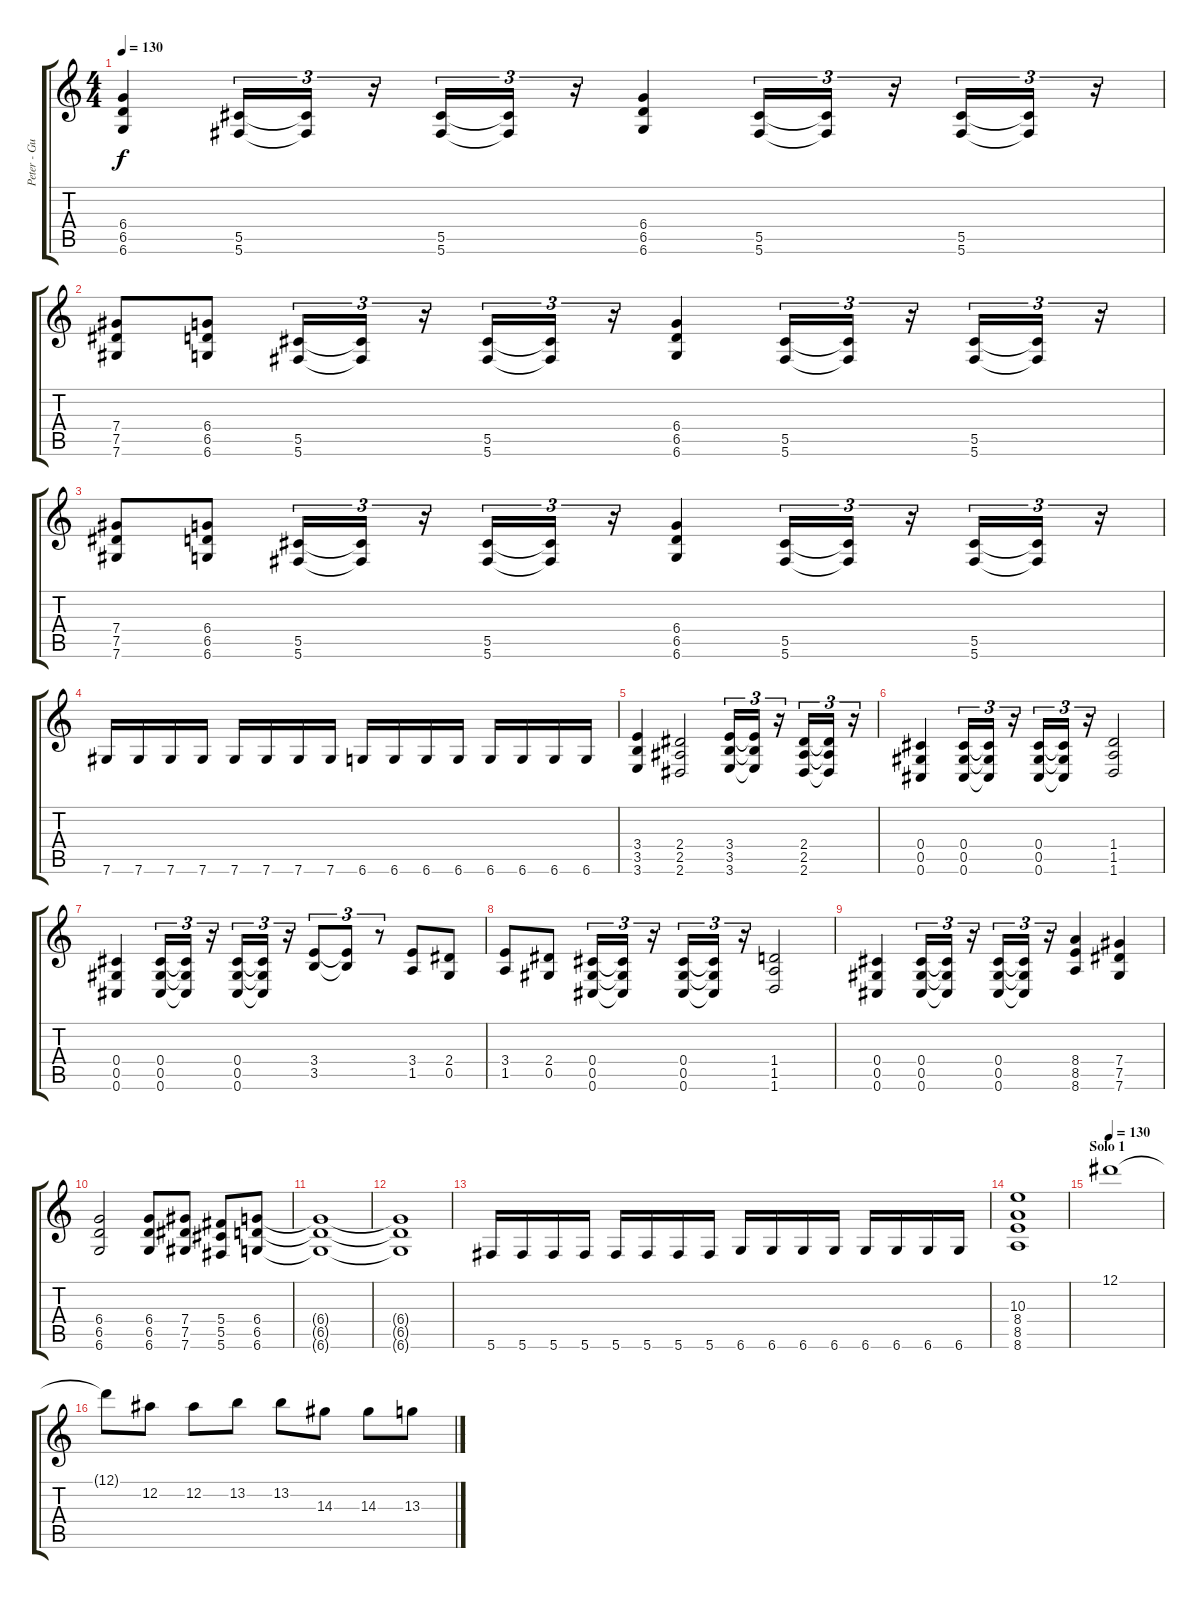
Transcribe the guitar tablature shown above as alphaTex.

\track ("Peter - Guitar" "Peter - Gu") {instrument distortionguitar}
\staff {score tabs}
\tuning (Eb4 Bb3 Gb3 Db3 Ab2 Db2) {hide}
\ts (4 4)
\tempo 130
\clef g2
\ks c
(6.4 6.5 6.6).4{dy f} (5.5 5.6).16{tu (3 2)} (5.5{t} 5.6{t}).16{tu (3 2)} r.16{tu (3 2)} (5.5 5.6).16{tu (3 2)} (5.5{t} 5.6{t}).16{tu (3 2)} r.16{tu (3 2)} (6.4 6.5 6.6).4 (5.5 5.6).16{tu (3 2)} (5.5{t} 5.6{t}).16{tu (3 2)} r.16{tu (3 2)} (5.5 5.6).16{tu (3 2)} (5.5{t} 5.6{t}).16{tu (3 2)} r.16{tu (3 2)} |
(7.4 7.5 7.6).8 (6.4 6.5 6.6).8 (5.5 5.6).16{tu (3 2)} (5.5{t} 5.6{t}).16{tu (3 2)} r.16{tu (3 2)} (5.5 5.6).16{tu (3 2)} (5.5{t} 5.6{t}).16{tu (3 2)} r.16{tu (3 2)} (6.4 6.5 6.6).4 (5.5 5.6).16{tu (3 2)} (5.5{t} 5.6{t}).16{tu (3 2)} r.16{tu (3 2)} (5.5 5.6).16{tu (3 2)} (5.5{t} 5.6{t}).16{tu (3 2)} r.16{tu (3 2)} |
(7.4 7.5 7.6).8 (6.4 6.5 6.6).8 (5.5 5.6).16{tu (3 2)} (5.5{t} 5.6{t}).16{tu (3 2)} r.16{tu (3 2)} (5.5 5.6).16{tu (3 2)} (5.5{t} 5.6{t}).16{tu (3 2)} r.16{tu (3 2)} (6.4 6.5 6.6).4 (5.5 5.6).16{tu (3 2)} (5.5{t} 5.6{t}).16{tu (3 2)} r.16{tu (3 2)} (5.5 5.6).16{tu (3 2)} (5.5{t} 5.6{t}).16{tu (3 2)} r.16{tu (3 2)} |
7.6.16 7.6.16 7.6.16 7.6.16 7.6.16 7.6.16 7.6.16 7.6.16 6.6.16 6.6.16 6.6.16 6.6.16 6.6.16 6.6.16 6.6.16 6.6.16 |
(3.4 3.5 3.6).4 (2.4 2.5 2.6).2 (3.4 3.5 3.6).16{tu (3 2)} (3.4{t} 3.5{t} 3.6{t}).16{tu (3 2)} r.16{tu (3 2)} (2.4 2.5 2.6).16{tu (3 2)} (2.4{t} 2.5{t} 2.6{t}).16{tu (3 2)} r.16{tu (3 2)} |
(0.4 0.5 0.6).4{volume 12 balance 4 instrument distortionguitar} (0.4 0.5 0.6).16{tu (3 2)} (0.4{t} 0.5{t} 0.6{t}).16{tu (3 2)} r.16{tu (3 2)} (0.4 0.5 0.6).16{tu (3 2)} (0.4{t} 0.5{t} 0.6{t}).16{tu (3 2)} r.16{tu (3 2)} (1.4 1.5 1.6).2 |
(0.4 0.5 0.6).4 (0.4 0.5 0.6).16{tu (3 2)} (0.4{t} 0.5{t} 0.6{t}).16{tu (3 2)} r.16{tu (3 2)} (0.4 0.5 0.6).16{tu (3 2)} (0.4{t} 0.5{t} 0.6{t}).16{tu (3 2)} r.16{tu (3 2)} (3.4 3.5).8{tu (3 2)} (3.4{t} 3.5{t}).8{tu (3 2)} r.8{tu (3 2)} (3.4 1.5).8 (2.4 0.5).8 |
(3.4 1.5).8 (2.4 0.5).8 (0.4 0.5 0.6).16{tu (3 2)} (0.4{t} 0.5{t} 0.6{t}).16{tu (3 2)} r.16{tu (3 2)} (0.4 0.5 0.6).16{tu (3 2)} (0.4{t} 0.5{t} 0.6{t}).16{tu (3 2)} r.16{tu (3 2)} (1.4 1.5 1.6).2 |
(0.4 0.5 0.6).4 (0.4 0.5 0.6).16{tu (3 2)} (0.4{t} 0.5{t} 0.6{t}).16{tu (3 2)} r.16{tu (3 2)} (0.4 0.5 0.6).16{tu (3 2)} (0.4{t} 0.5{t} 0.6{t}).16{tu (3 2)} r.16{tu (3 2)} (8.4 8.5 8.6).4 (7.4 7.5 7.6).4 |
(6.4 6.5 6.6).2 (6.4 6.5 6.6).8 (7.4 7.5 7.6).8 (5.4 5.5 5.6).8 (6.4 6.5 6.6).8 |
(6.4{t} 6.5{t} 6.6{t}).1 |
(6.4{t} 6.5{t} 6.6{t}).1 |
5.6.16 5.6.16 5.6.16 5.6.16 5.6.16 5.6.16 5.6.16 5.6.16 6.6.16 6.6.16 6.6.16 6.6.16 6.6.16 6.6.16 6.6.16 6.6.16 |
(10.3 8.4 8.5 8.6).1 |
\section ("" "Solo 1")
\tempo 130
12.1.1{volume 16 balance 6 instrument distortionguitar} |
12.1{t}.8 12.2.8 12.2.8 13.2.8 13.2.8 14.3.8 14.3.8 13.3.8
